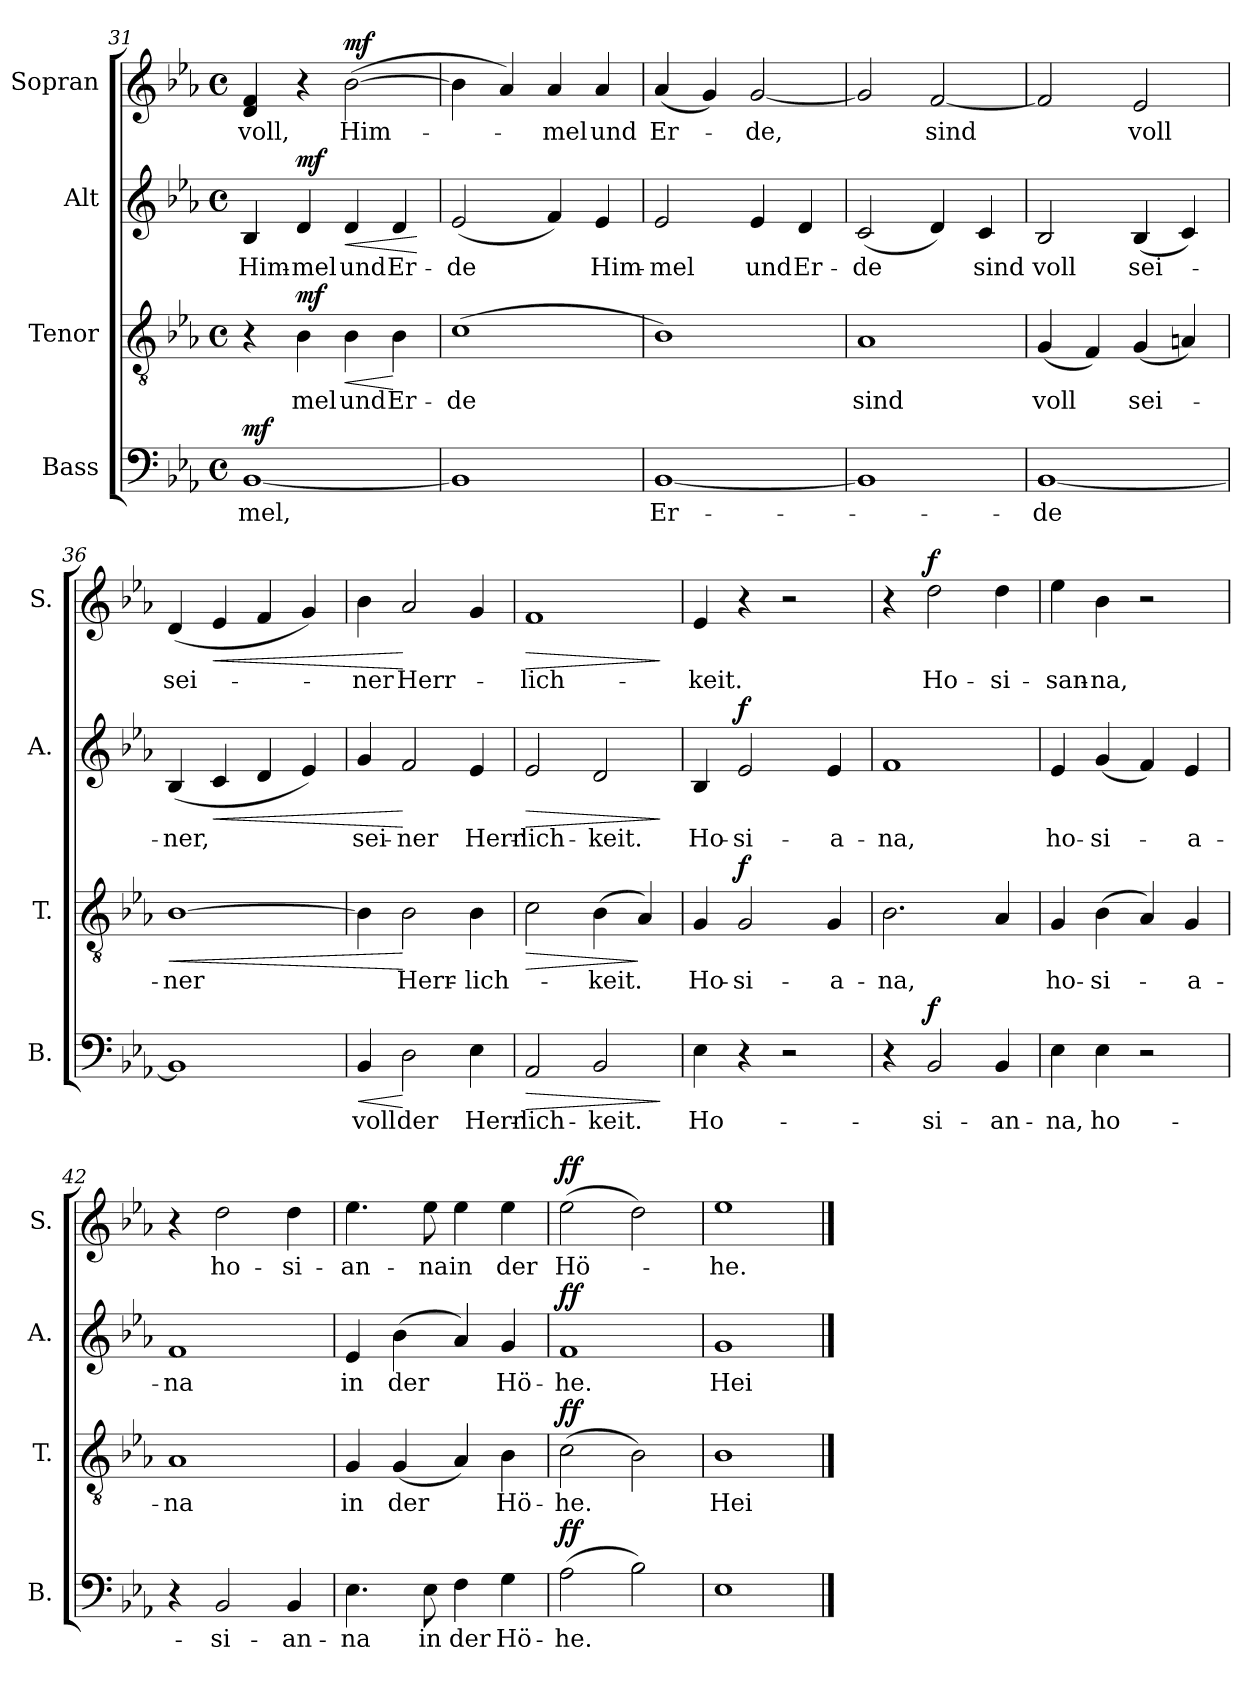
**kern	**text	**dynam	**kern	**text	**dynam	**kern	**text	**dynam	**kern	**text	**dynam
*part4	*part4	*part4	*part3	*part3	*part3	*part2	*part2	*part2	*part1	*part1	*part1
*staff4	*staff4	*staff4	*staff3	*staff3	*staff3	*staff2	*staff2	*staff2	*staff1	*staff1	*staff1
*I"Bass	*	*	*I"Tenor	*	*	*I"Alt	*	*	*I"Sopran	*	*
*I'B.	*	*	*I'T.	*	*	*I'A.	*	*	*I'S.	*	*
*clefF4	*	*	*clefGv2	*	*	*clefG2	*	*	*clefG2	*	*
*k[b-e-a-]	*	*	*k[b-e-a-]	*	*	*k[b-e-a-]	*	*	*k[b-e-a-]	*	*
*E-:	*	*	*E-:	*	*	*E-:	*	*	*E-:	*	*
*M4/4	*	*	*M4/4	*	*	*M4/4	*	*	*M4/4	*	*
*met(c)	*	*	*met(c)	*	*	*met(c)	*	*	*met(c)	*	*
=31	=31	=31	=31	=31	=31	=31	=31	=31	=31	=31	=31
!	!LO:LY:b	!LO:DY:a	!	!	!	!	!LO:LY:b	!	!	!LO:LY:b	!
[1BB-	-mel,	mf	4r	.	.	4B-/	Him-	.	4d/ 4f/	voll,	.
!	!	!	!	!LO:LY:b	!LO:DY:a	!	!LO:LY:b	!LO:DY:a	!	!	!
.	.	.	4B-\	-mel	mf	4d/	-mel	mf	4r	.	.
!	!	!	!	!LO:LY:b	!LO:HP:b	!	!LO:LY:b	!LO:HP:b	!	!LO:LY:b	!LO:DY:a
.	.	.	4B-\	und	<	4d/	und	<	(>[2b-\	Him-	mf
!	!	!	!	!LO:LY:b	!	!	!LO:LY:b	!	!	!	!
.	.	.	4B-\	Er-	[	4d/	Er-	.	.	.	.
.	.	.	.	.	.	.	.	[	.	.	.
=32	=32	=32	=32	=32	=32	=32	=32	=32	=32	=32	=32
!	!	!	!	!LO:LY:b	!	!	!LO:LY:b	!	!	!	!
1BB-]	.	.	(>1c	-de	.	(<2e-/	-de	.	4b-\]	.	.
.	.	.	.	.	.	.	.	.	4a-/)	.	.
!	!	!	!	!	!	!	!	!	!	!LO:LY:b	!
.	.	.	.	.	.	4f/)	.	.	4a-/	-mel	.
!	!	!	!	!	!	!	!LO:LY:b	!	!	!LO:LY:b	!
.	.	.	.	.	.	4e-/	Him-	.	4a-/	und	.
=33	=33	=33	=33	=33	=33	=33	=33	=33	=33	=33	=33
!	!LO:LY:b	!	!	!	!	!	!LO:LY:b	!	!	!LO:LY:b	!
[1BB-	Er-	.	1B-)	.	.	2e-/	-mel	.	(<4a-/	Er-	.
.	.	.	.	.	.	.	.	.	4g/)	.	.
!	!	!	!	!	!	!	!LO:LY:b	!	!	!LO:LY:b	!
.	.	.	.	.	.	4e-/	und	.	[2g/	-de,	.
!	!	!	!	!	!	!	!LO:LY:b	!	!	!	!
.	.	.	.	.	.	4d/	Er-	.	.	.	.
=34	=34	=34	=34	=34	=34	=34	=34	=34	=34	=34	=34
!	!	!	!	!LO:LY:b	!	!	!LO:LY:b	!	!	!	!
1BB-]	.	.	1A-	sind	.	(<2c/	-de	.	2g/]	.	.
!	!	!	!	!	!	!	!	!	!	!LO:LY:b	!
.	.	.	.	.	.	4d/)	.	.	[2f/	sind	.
!	!	!	!	!	!	!	!LO:LY:b	!	!	!	!
.	.	.	.	.	.	4c/	sind	.	.	.	.
!!LO:LB:g=z
=35	=35	=35	=35	=35	=35	=35	=35	=35	=35	=35	=35
!	!LO:LY:b	!	!	!LO:LY:b	!	!	!LO:LY:b	!	!	!	!
[1BB-	-de	.	(<4G/	voll	.	2B-/	voll	.	2f/]	.	.
.	.	.	4F/)	.	.	.	.	.	.	.	.
!	!	!	!	!LO:LY:b	!	!	!LO:LY:b	!	!	!LO:LY:b	!
.	.	.	(<4G/	sei-	.	(<4B-/	sei-	.	2e-/	voll	.
.	.	.	4An/)	.	.	4c/)	.	.	.	.	.
=36	=36	=36	=36	=36	=36	=36	=36	=36	=36	=36	=36
!	!	!	!	!LO:LY:b	!LO:HP:b	!	!LO:LY:b	!	!	!LO:LY:b	!
1BB-]	.	.	[1B-	-ner	<	(<4B-/	-ner,	.	(<4d/	sei-	.
!	!	!	!	!	!	!	!	!LO:HP:b	!	!	!LO:HP:b
.	.	.	.	.	.	4c/	.	<	4e-/	.	<
.	.	.	.	.	.	4d/	.	.	4f/	.	.
.	.	.	.	.	.	4e-/)	.	.	4g/)	.	.
=37	=37	=37	=37	=37	=37	=37	=37	=37	=37	=37	=37
!	!LO:LY:b	!LO:HP:b	!	!	!	!	!LO:LY:b	!	!	!LO:LY:b	!
4BB-/	voll	<	4B-\]	.	.	4g/	sei-	.	4b-\	-ner	.
!	!LO:LY:b	!	!	!LO:LY:b	!	!	!LO:LY:b	!	!	!LO:LY:b	!
2D\	der	[	2B-\	Herr-	[	2f/	-ner	[	2a-/	Herr-	[
!	!LO:LY:b	!	!	!LO:LY:b	!	!	!LO:LY:b	!	!	!	!
4E-\	Herr-	.	4B-\	-lich-	.	4e-/	Herr-	.	4g/	.	.
=38	=38	=38	=38	=38	=38	=38	=38	=38	=38	=38	=38
!	!LO:LY:b	!LO:HP:b	!	!	!LO:HP:b	!	!LO:LY:b	!LO:HP:b	!	!LO:LY:b	!LO:HP:b
2AA-/	-lich-	>	2c\	.	>	2e-/	-lich-	>	1f	-lich-	>
!	!LO:LY:b	!	!	!LO:LY:b	!	!	!LO:LY:b	!	!	!	!
2BB-/	-keit.	.	(>4B-\	-keit.	.	2d/	-keit.	.	.	.	.
.	.	.	4A-/)	.	]	.	.	.	.	.	.
.	.	]	.	.	.	.	.	]	.	.	]
=39	=39	=39	=39	=39	=39	=39	=39	=39	=39	=39	=39
!	!LO:LY:b	!	!	!LO:LY:b	!	!	!LO:LY:b	!	!	!LO:LY:b	!
4E-\	Ho-	.	4G/	Ho-	.	4B-/	Ho-	.	4e-/	-keit.	.
!	!	!	!	!LO:LY:b	!LO:DY:a	!	!LO:LY:b	!LO:DY:a	!	!	!
4r	.	.	2G/	-si-	f	2e-/	-si-	f	4r	.	.
2r	.	.	.	.	.	.	.	.	2r	.	.
!	!	!	!	!LO:LY:b	!	!	!LO:LY:b	!	!	!	!
.	.	.	4G/	-a-	.	4e-/	-a-	.	.	.	.
!!LO:LB:g=z
=40	=40	=40	=40	=40	=40	=40	=40	=40	=40	=40	=40
!	!	!	!	!LO:LY:b	!	!	!LO:LY:b	!	!	!	!
4r	.	.	2.B-\	-na,	.	1f	-na,	.	4r	.	.
!	!LO:LY:b	!LO:DY:a	!	!	!	!	!	!	!	!LO:LY:b	!LO:DY:a
2BB-/	-si-	f	.	.	.	.	.	.	2dd\	Ho-	f
!	!LO:LY:b	!	!	!	!	!	!	!	!	!LO:LY:b	!
4BB-/	-an-	.	4A-/	.	.	.	.	.	4dd\	-si-	.
=41	=41	=41	=41	=41	=41	=41	=41	=41	=41	=41	=41
!	!LO:LY:b	!	!	!LO:LY:b	!	!	!LO:LY:b	!	!	!LO:LY:b	!
4E-\	-na,	.	4G/	ho-	.	4e-/	ho-	.	4ee-\	-san-	.
!	!LO:LY:b	!	!	!LO:LY:b	!	!	!LO:LY:b	!	!	!LO:LY:b	!
4E-\	ho-	.	(>4B-\	-si-	.	(<4g/	-si-	.	4b-\	-na,	.
2r	.	.	4A-/)	.	.	4f/)	.	.	2r	.	.
!	!	!	!	!LO:LY:b	!	!	!LO:LY:b	!	!	!	!
.	.	.	4G/	-a-	.	4e-/	-a-	.	.	.	.
=42	=42	=42	=42	=42	=42	=42	=42	=42	=42	=42	=42
!	!	!	!	!LO:LY:b	!	!	!LO:LY:b	!	!	!	!
4r	.	.	1A-	-na	.	1f	-na	.	4r	.	.
!	!LO:LY:b	!	!	!	!	!	!	!	!	!LO:LY:b	!
2BB-/	-si-	.	.	.	.	.	.	.	2dd\	ho-	.
!	!LO:LY:b	!	!	!	!	!	!	!	!	!LO:LY:b	!
4BB-/	-an-	.	.	.	.	.	.	.	4dd\	-si-	.
=43	=43	=43	=43	=43	=43	=43	=43	=43	=43	=43	=43
!	!LO:LY:b	!	!	!LO:LY:b	!	!	!LO:LY:b	!	!	!LO:LY:b	!
4.E-\	-na	.	4G/	in	.	4e-/	in	.	4.ee-\	-an-	.
!	!	!	!	!LO:LY:b	!	!	!LO:LY:b	!	!	!	!
.	.	.	(<4G/	der	.	(>4b-\	der	.	.	.	.
!	!LO:LY:b	!	!	!	!	!	!	!	!	!LO:LY:b	!
8E-\	in	.	.	.	.	.	.	.	8ee-\	-na	.
!	!LO:LY:b	!	!	!	!	!	!	!	!	!LO:LY:b	!
4F\	der	.	4A-/)	.	.	4a-/)	.	.	4ee-\	in	.
!	!LO:LY:b	!	!	!LO:LY:b	!	!	!LO:LY:b	!	!	!LO:LY:b	!
4G\	Hö-	.	4B-\	Hö-	.	4g/	Hö-	.	4ee-\	der	.
=44	=44	=44	=44	=44	=44	=44	=44	=44	=44	=44	=44
!	!LO:LY:b	!LO:DY:a	!	!LO:LY:b	!LO:DY:a	!	!LO:LY:b	!LO:DY:a	!	!LO:LY:b	!LO:DY:a
(>2A-\	-he.	ff	(>2c\	-he.	ff	1f	-he.	ff	(>2ee-\	Hö-	ff
2B-\)	.	.	2B-\)	.	.	.	.	.	2dd\)	.	.
=45	=45	=45	=45	=45	=45	=45	=45	=45	=45	=45	=45
!	!	!	!	!LO:LY:b	!	!	!LO:LY:b	!	!	!LO:LY:b	!
1E-	.	.	1B-	Hei-	.	1g	Hei-	.	1ee-	-he.	.
==	==	==	==	==	==	==	==	==	==	==	==
*-	*-	*-	*-	*-	*-	*-	*-	*-	*-	*-	*-
